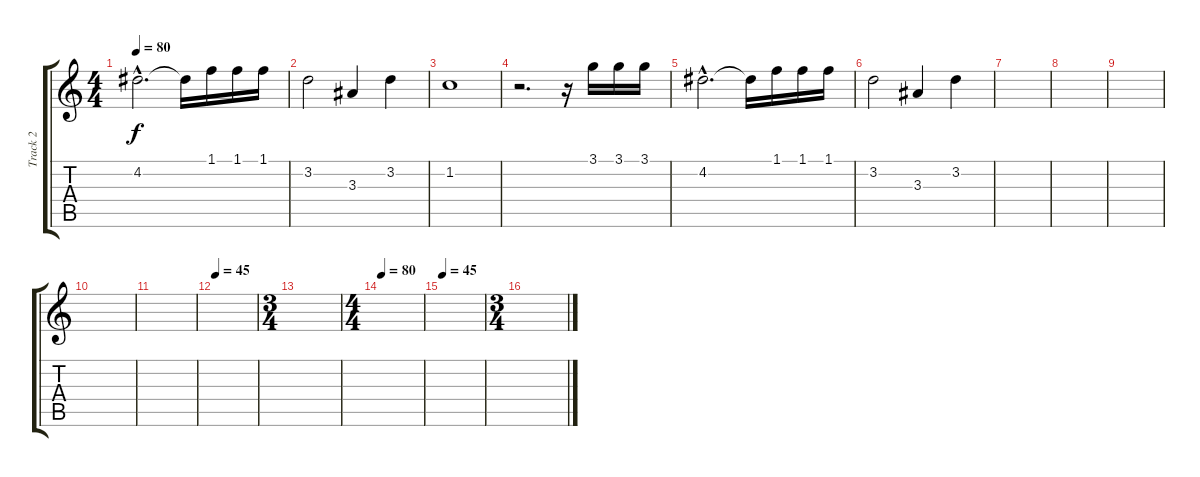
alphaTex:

\track ("Track 2" "Track 2") {instrument overdrivenguitar}
\staff {score tabs}
\tuning (E4 B3 G3 D3 A2 D2) {hide}
\ts (4 4)
\tempo 80
\clef g2
\ks c
4.2{hac}.2{d dy f} 4.2{t}.16 1.1.16 1.1.16 1.1.16 |
3.2.2 3.3.4 3.2.4 |
1.2.1 |
r.2{d} r.16 3.1.16 3.1.16 3.1.16 |
4.2{hac}.2{d} 4.2{t}.16 1.1.16 1.1.16 1.1.16 |
3.2.2 3.3.4 3.2.4 |
|
|
|
|
|
\tempo 45
|
\ts (3 4)
|
\ts (4 4)
\tempo 80
|
\tempo 45
|
\ts (3 4)
